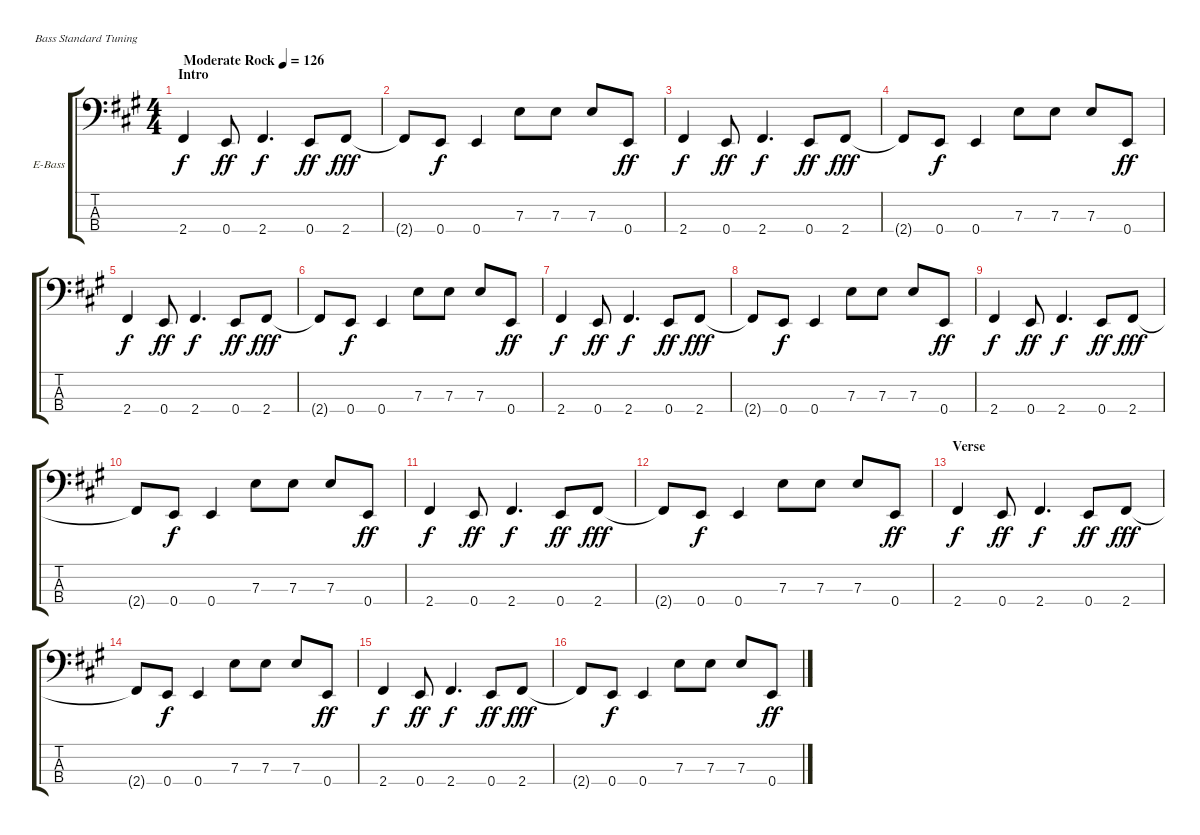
\defaultSystemsLayout 4
\bracketExtendMode groupsimilarinstruments
\firstSystemTrackNameOrientation horizontal
\otherSystemsTrackNameOrientation horizontal
\track ("Electric Bass" "E-Bass") {instrument electricbassfinger}
\staff {score tabs}
\tuning (G2 D2 A1 E1)
\ts (4 4)
\section ("" "Intro")
\tempo (126 "Moderate Rock")
\clef f4
\scale
1.10088
\ks a
2.4.4{dy f instrument electricbassfinger} 0.4.8{dy ff} 2.4.4{d dy f} 0.4.8{dy ff} 2.4.8{dy fff} |
\scale
0.899117 2.4{t}.8 0.4.8{dy f} 0.4.4 7.3.8 7.3.8 7.3.8 0.4.8{dy ff} |
\scale
1.07062 2.4.4{dy f} 0.4.8{dy ff} 2.4.4{d dy f} 0.4.8{dy ff} 2.4.8{dy fff} |
\scale
0.929382 2.4{t}.8 0.4.8{dy f} 0.4.4 7.3.8 7.3.8 7.3.8 0.4.8{dy ff} |
\scale
1.07062 2.4.4{dy f} 0.4.8{dy ff} 2.4.4{d dy f} 0.4.8{dy ff} 2.4.8{dy fff} |
\scale
0.929382 2.4{t}.8 0.4.8{dy f} 0.4.4 7.3.8 7.3.8 7.3.8 0.4.8{dy ff} |
\scale
1.07062 2.4.4{dy f} 0.4.8{dy ff} 2.4.4{d dy f} 0.4.8{dy ff} 2.4.8{dy fff} |
\scale
0.929382 2.4{t}.8 0.4.8{dy f} 0.4.4 7.3.8 7.3.8 7.3.8 0.4.8{dy ff} |
\scale
1.07062 2.4.4{dy f} 0.4.8{dy ff} 2.4.4{d dy f} 0.4.8{dy ff} 2.4.8{dy fff} |
\scale
0.929382 2.4{t}.8 0.4.8{dy f} 0.4.4 7.3.8 7.3.8 7.3.8 0.4.8{dy ff} |
\scale
1.07062 2.4.4{dy f} 0.4.8{dy ff} 2.4.4{d dy f} 0.4.8{dy ff} 2.4.8{dy fff} |
\scale
0.929382 2.4{t}.8 0.4.8{dy f} 0.4.4 7.3.8 7.3.8 7.3.8 0.4.8{dy ff} |
\section ("" "Verse")
\scale
1.07062 2.4.4{dy f} 0.4.8{dy ff} 2.4.4{d dy f} 0.4.8{dy ff} 2.4.8{dy fff} |
\scale
0.929382 2.4{t}.8 0.4.8{dy f} 0.4.4 7.3.8 7.3.8 7.3.8 0.4.8{dy ff} |
\scale
1.07062 2.4.4{dy f} 0.4.8{dy ff} 2.4.4{d dy f} 0.4.8{dy ff} 2.4.8{dy fff} |
\scale
0.929382 2.4{t}.8 0.4.8{dy f} 0.4.4 7.3.8 7.3.8 7.3.8 0.4.8{dy ff}
